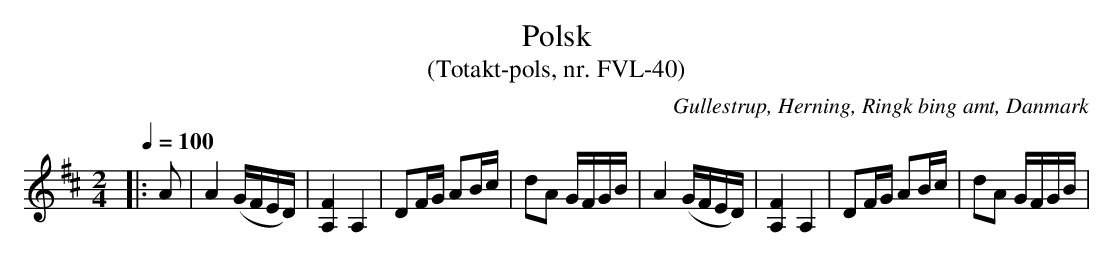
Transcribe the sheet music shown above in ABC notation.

X:1
T:Polsk
T:(Totakt-pols, nr. FVL-40)
O:Gullestrup, Herning, Ringk bing amt, Danmark
M:2/4
L:1/8
Q:1/4=100
K:D
|: A | A2 (G/F/E/D/) | [A,F]2 A,2 | DF/G/ AB/c/ | dA G/F/G/B/ | A2 (G/F/E/D/) | [A,F]2 A,2 | DF/G/ AB/c/ | dA G/F/G/B/ |
